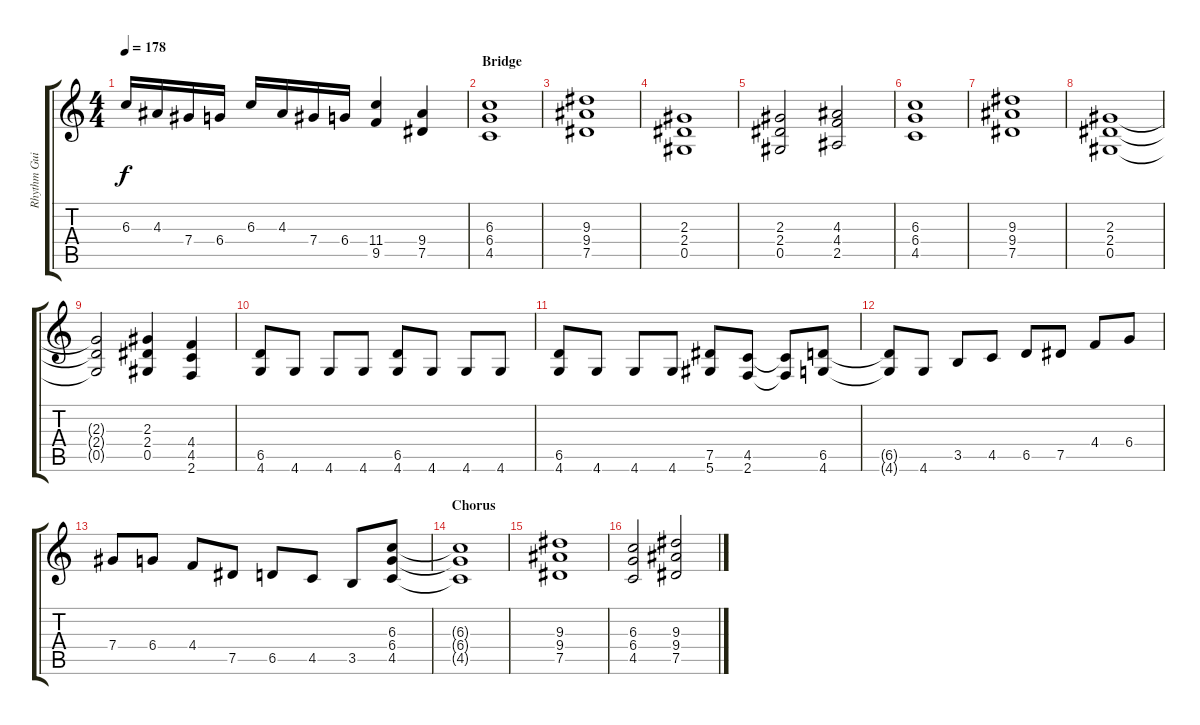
\track ("Rhythm Guitar 1" "Rhythm Gui") {instrument distortionguitar}
\staff {score tabs}
\tuning (Eb4 Bb3 Gb3 Db3 Ab2 Eb2) {hide}
\ts (4 4)
\tempo 178
\clef g2
\ks c
6.3.16{dy f} 4.3.16 7.4.16 6.4.16 6.3.16 4.3.16 7.4.16 6.4.16 (11.4 9.5).4 (9.4 7.5).4 |
\section ("" "Bridge")
(6.3 6.4 4.5).1 |
(9.3 9.4 7.5).1 |
(2.3 2.4 0.5).1 |
(2.3 2.4 0.5).2 (4.3 4.4 2.5).2 |
(6.3 6.4 4.5).1 |
(9.3 9.4 7.5).1 |
(2.3 2.4 0.5).1 |
(2.3{t} 2.4{t} 0.5{t}).2 (2.3 2.4 0.5).4 (4.4 4.5 2.6).4 |
(6.5 4.6).8 4.6.8 4.6.8 4.6.8 (6.5 4.6).8 4.6.8 4.6.8 4.6.8 |
(6.5 4.6).8 4.6.8 4.6.8 4.6.8 (7.5 5.6).8 (4.5 2.6).8 (4.5{t} 2.6{t}).8 (6.5 4.6).8 |
(6.5{t} 4.6{t}).8 4.6.8 3.5.8 4.5.8 6.5.8 7.5.8 4.4.8 6.4.8 |
7.4.8 6.4.8 4.4.8 7.5.8 6.5.8 4.5.8 3.5.8 (6.3 6.4 4.5).8 |
\section ("" "Chorus")
(6.3{t} 6.4{t} 4.5{t}).1 |
(9.3 9.4 7.5).1 |
(6.3 6.4 4.5).2 (9.3 9.4 7.5).2
